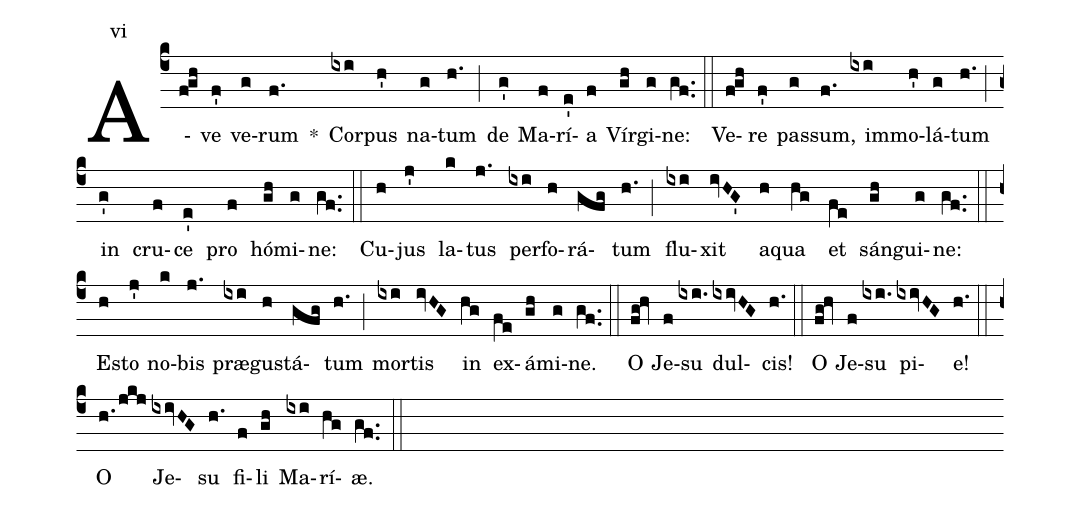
office-part: Varia;
mode: 6;
annotation: vi;
%%
(c4) A(fgh)ve(f') ve(g)rum(f.) *() Cor(ixi)pus(h') na(g)tum(h.) (;) de(g') Ma(f)rí(e')a(f) Vír(gh)gi(g)ne:(gf..) (::)
Ve(fgh)re(f') pas(g)sum,(f.) im(ixi)mo(h')lá(g)tum(h.) (;) in(g') cru(f)ce(e') pro(f) hó(gh)mi(g)ne:(gf..) (::)
Cu(h)jus(j') la(k)tus(j.) per(ixi)fo(h)rá(gfg)tum(h.) (;) flu(ixi)xit(ivHG') a(h)qua(hg) et(fe) sán(gh)gui(g)ne:(gf..) (::)
Es(h)to(j') no(k)bis(j.) præ(ixi)gus(h)tá(gfg)tum(h.) (;) mor(ixi)tis(ivHG) in(hg) ex(fe)á(gh)mi(g)ne.(gf..) (::)
O(fg!hv) Je(f)su(ixi.) dul(ixivHG)cis!(h.) (::)
O(fg!hv) Je(f)su(ixi.) pi(ixivHG)e!(h.) (::)
O(h./jkj) Je(ixivHG)su(h.) fi(f)li(gh) Ma(ixi)rí(hg)æ.(gf..) (::)
